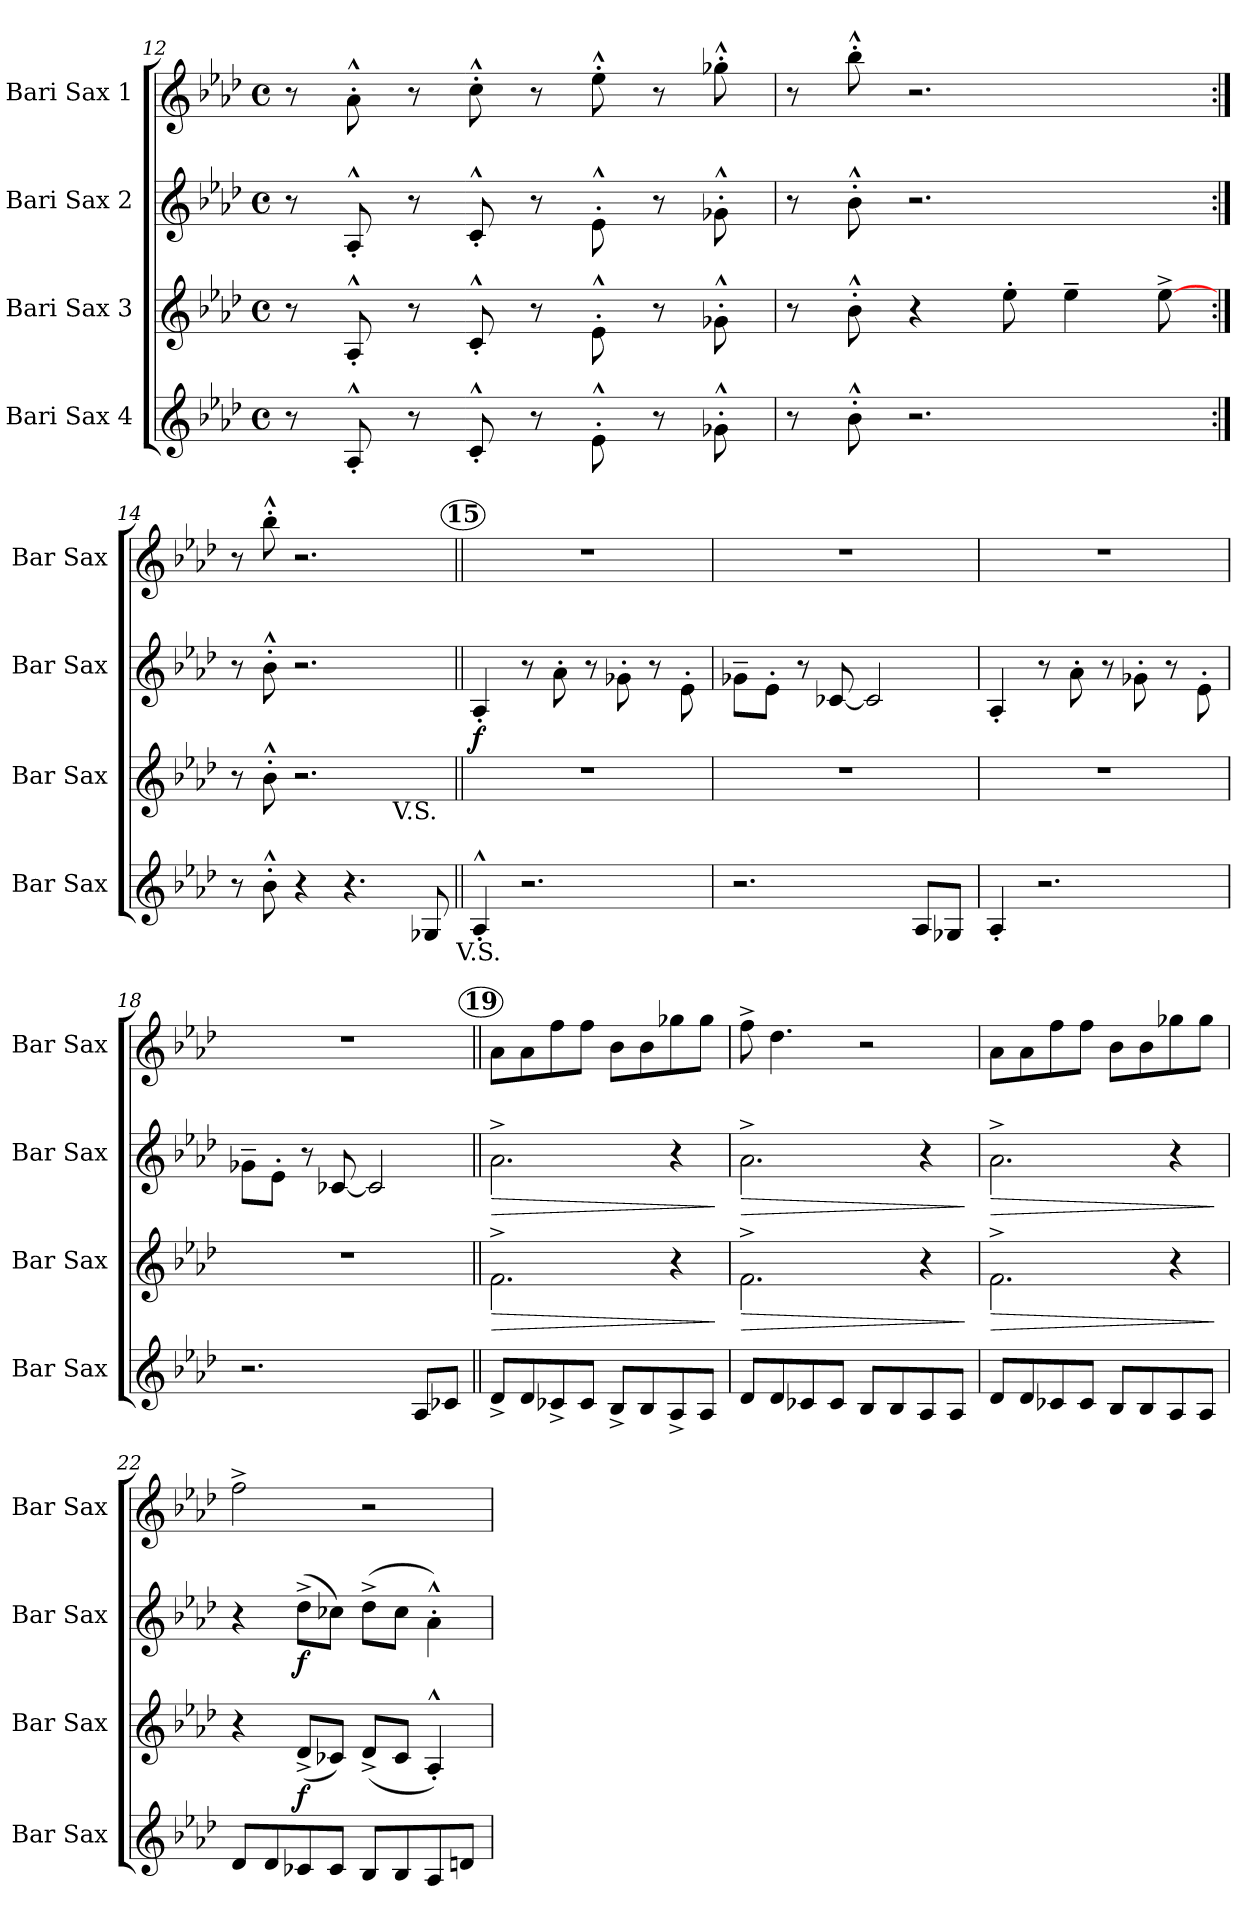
**kern	**kern	**dynam	**kern	**dynam	**kern
*part4	*part3	*part3	*part2	*part2	*part1
*staff4	*staff3	*staff3	*staff2	*staff2	*staff1
*I"Bari Sax 4	*I"Bari Sax 3	*	*I"Bari Sax 2	*	*I"Bari Sax 1
*I'Bar Sax	*I'Bar Sax	*	*I'Bar Sax	*	*I'Bar Sax
*clefG2	*clefG2	*	*clefG2	*	*clefG2
*ITrd12c21	*ITrd12c21	*	*ITrd12c21	*	*ITrd12c21
*k[b-e-a-d-]	*k[b-e-a-d-]	*	*k[b-e-a-d-]	*	*k[b-e-a-d-]
*A-:	*A-:	*	*A-:	*	*A-:
*M4/4	*M4/4	*	*M4/4	*	*M4/4
*met(c)	*met(c)	*	*met(c)	*	*met(c)
=12	=12	=12	=12	=12	=12
8r	8r	.	8r	.	8r
8AA-^^>'>/	8AA-^^>'>/	.	8AA-^^>'>/	.	8A-^^>'>\
8r	8r	.	8r	.	8r
8C^^>'>/	8C^^>'>/	.	8C^^>'>/	.	8c^^>'>\
8r	8r	.	8r	.	8r
8E-^^>'>\	8E-^^>'>\	.	8E-^^>'>\	.	8e-^^>'>\
8r	8r	.	8r	.	8r
8G-X^^>'>\	8G-X^^>'>\	.	8G-X^^>'>\	.	8g-X^^>'>\
=13	=13	=13	=13	=13	=13
8r	8r	.	8r	.	8r
8B-^^>'>\	8B-^^>'>\	.	8B-^^>'>\	.	8b-^^>'>\
2.r	4r	.	2.r	.	2.r
.	8e-'>\	.	.	.	.
.	4e-~>\	.	.	.	.
.	[8e-^>\	.	.	.	.
=14:|!	=14:|!	=14:|!	=14:|!	=14:|!	=14:|!
*	*^	*	*	*	*
8r	8r	2.ryy	.	8r	.	8r
8B-^^>'>\	8B-^^>'>\	.	.	8B-^^>'>\	.	8b-^^>'>\
4r	2.r	.	.	2.r	.	2.r
4.r	.	.	.	.	.	.
!	!	!LO:TX:b:t=V.S.	!	!	!	!
.	.	4ryy	.	.	.	.
8GG-X/	.	.	.	.	.	.
!LO:TX:b:t=V.S.	!	!	!	!	!	!
!!LO:PB:g=z
!!LO:REH:place=s1:a:B:enc=circle:fs=11.2:t=15
=15||	=15||	=15||	=15||	=15||	=15||	=15||
!	!	!	!	!	!LO:DY:b	!
*	*v	*v	*	*	*	*
4AA-^^>'>/	1r	.	4AA-'</	f	1r
2.r	.	.	8r	.	.
.	.	.	8A-'>\	.	.
.	.	.	8r	.	.
.	.	.	8G-X'>\	.	.
.	.	.	8r	.	.
.	.	.	8E-'>\	.	.
=16	=16	=16	=16	=16	=16
2.r	1r	.	8G-X~>\L	.	1r
.	.	.	8E-'>\J	.	.
.	.	.	8r	.	.
.	.	.	[8C-X/	.	.
.	.	.	2C-/]	.	.
8AA-/L	.	.	.	.	.
8GG-X/J	.	.	.	.	.
=17	=17	=17	=17	=17	=17
4AA-'</	1r	.	4AA-'</	.	1r
2.r	.	.	8r	.	.
.	.	.	8A-'>\	.	.
.	.	.	8r	.	.
.	.	.	8G-X'>\	.	.
.	.	.	8r	.	.
.	.	.	8E-'>\	.	.
=18	=18	=18	=18	=18	=18
2.r	1r	.	8G-X~>\L	.	1r
.	.	.	8E-'>\J	.	.
.	.	.	8r	.	.
.	.	.	[8C-X/	.	.
.	.	.	2C-/]	.	.
8AA-/L	.	.	.	.	.
8C-X/J	.	.	.	.	.
!!LO:REH:place=s1:a:B:enc=circle:fs=11.2:t=19
=19||	=19||	=19||	=19||	=19||	=19||
!	!	!LO:HP:b	!	!LO:HP:b	!
8D-^</L	2.F^>\	>	2.A-^>\	>	8A-\L
8D-/	.	.	.	.	8A-\
8C-X^</	.	.	.	.	8f\
8C-/J	.	.	.	.	8f\J
8BB-^</L	.	.	.	.	8B-\L
8BB-/	.	.	.	.	8B-\
8AA-^</	4r	.	4r	.	8g-X\
8AA-/J	.	.	.	.	8g-\J
.	.	]	.	]	.
=20	=20	=20	=20	=20	=20
!	!	!LO:HP:b	!	!LO:HP:b	!
8D-/L	2.F^>\	>	2.A-^>\	>	8f^>\
8D-/	.	.	.	.	4.d-\
8C-X/	.	.	.	.	.
8C-/J	.	.	.	.	.
8BB-/L	.	.	.	.	2r
8BB-/	.	.	.	.	.
8AA-/	4r	.	4r	.	.
8AA-/J	.	.	.	.	.
.	.	]	.	]	.
=21	=21	=21	=21	=21	=21
!	!	!LO:HP:b	!	!LO:HP:b	!
8D-/L	2.F^>\	>	2.A-^>\	>	8A-\L
8D-/	.	.	.	.	8A-\
8C-X/	.	.	.	.	8f\
8C-/J	.	.	.	.	8f\J
8BB-/L	.	.	.	.	8B-\L
8BB-/	.	.	.	.	8B-\
8AA-/	4r	.	4r	.	8g-X\
8AA-/J	.	.	.	.	8g-\J
.	.	]	.	]	.
!!LO:LB:g=z
=22	=22	=22	=22	=22	=22
8D-/L	4r	.	4r	.	2f^>\
8D-/	.	.	.	.	.
!	!	!LO:DY:b	!	!LO:DY:b	!
8C-X/	(<8D-^</L	f	(>8d-^>\L	f	.
8C-/J	8C-X/J)	.	8c-X\J)	.	.
8BB-/L	(<8D-^</L	.	(>8d-^>\L	.	2r
8BB-/	8C-/J	.	8c-\J	.	.
8AA-/	4AA-^^>'>/)	.	4A-^^>'>\)	.	.
8Dn/J	.	.	.	.	.
=	=	=	=	=	=
*-	*-	*-	*-	*-	*-
